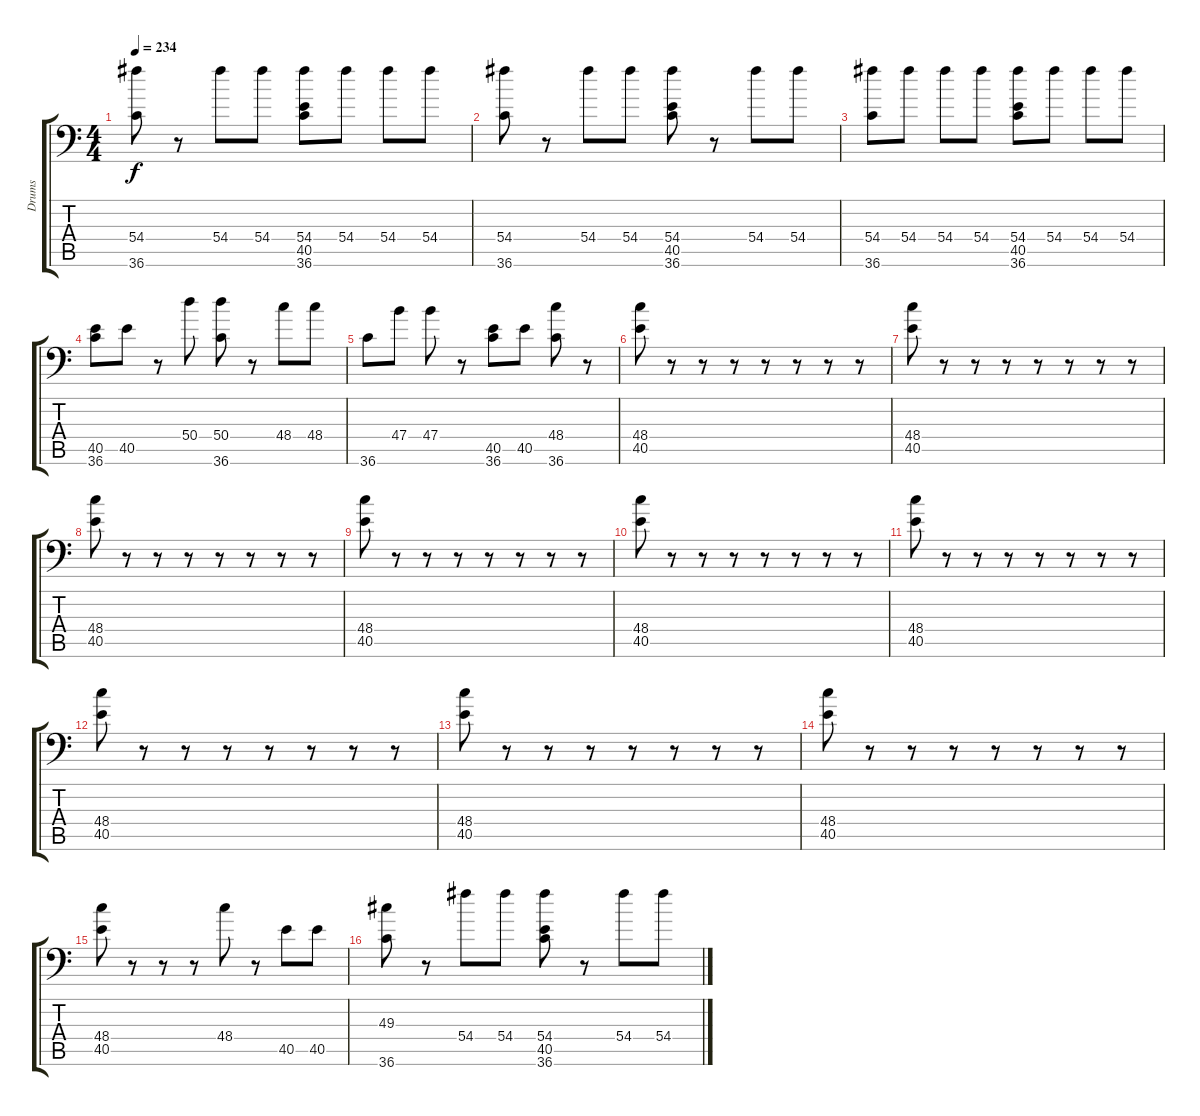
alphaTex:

\track ("Drums" "Drums") {instrument acousticgrandpiano}
\staff {score tabs}
\tuning (C-1 C-1 C-1 C-1 C-1 C-1) {hide}
\ts (4 4)
\tempo 234
\clef f4
\ks c
(54.4 36.6).8{dy f} r.8 54.4.8 54.4.8 (54.4 40.5 36.6).8 54.4.8 54.4.8 54.4.8 |
(54.4 36.6).8 r.8 54.4.8 54.4.8 (54.4 40.5 36.6).8 r.8 54.4.8 54.4.8 |
(54.4 36.6).8 54.4.8 54.4.8 54.4.8 (54.4 40.5 36.6).8 54.4.8 54.4.8 54.4.8 |
(40.5 36.6).8 40.5.8 r.8 50.4.8 (50.4 36.6).8 r.8 48.4.8 48.4.8 |
36.6.8 47.4.8 47.4.8 r.8 (40.5 36.6).8 40.5.8 (48.4 36.6).8 r.8 |
(48.4 40.5).8 r.8 r.8 r.8 r.8 r.8 r.8 r.8 |
(48.4 40.5).8 r.8 r.8 r.8 r.8 r.8 r.8 r.8 |
(48.4 40.5).8 r.8 r.8 r.8 r.8 r.8 r.8 r.8 |
(48.4 40.5).8 r.8 r.8 r.8 r.8 r.8 r.8 r.8 |
(48.4 40.5).8 r.8 r.8 r.8 r.8 r.8 r.8 r.8 |
(48.4 40.5).8 r.8 r.8 r.8 r.8 r.8 r.8 r.8 |
(48.4 40.5).8 r.8 r.8 r.8 r.8 r.8 r.8 r.8 |
(48.4 40.5).8 r.8 r.8 r.8 r.8 r.8 r.8 r.8 |
(48.4 40.5).8 r.8 r.8 r.8 r.8 r.8 r.8 r.8 |
(48.4 40.5).8 r.8 r.8 r.8 48.4.8 r.8 40.5.8 40.5.8 |
(49.3 36.6).8 r.8 54.4.8 54.4.8 (54.4 40.5 36.6).8 r.8 54.4.8 54.4.8
